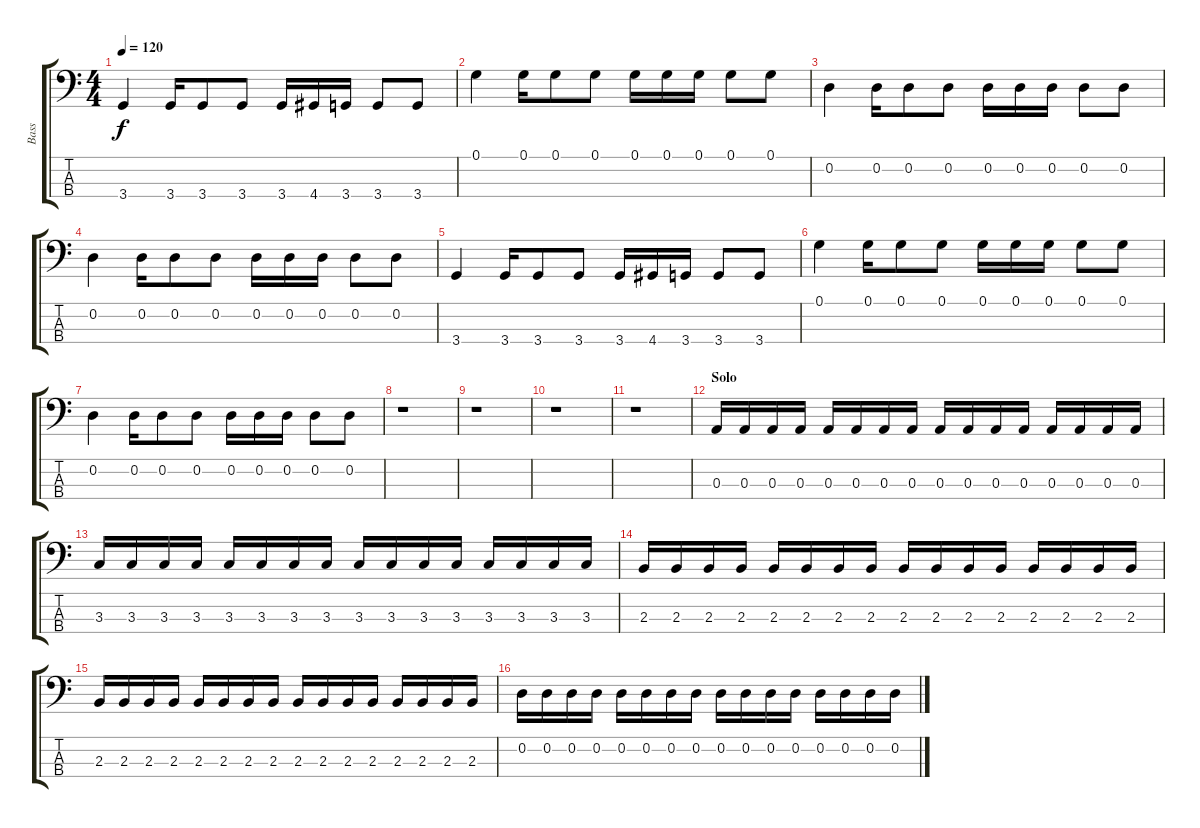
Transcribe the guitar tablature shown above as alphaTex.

\track ("Bass" "Bass") {instrument slapbass2}
\staff {score tabs}
\tuning (G2 D2 A1 E1) {hide}
\ts (4 4)
\tempo 120
\clef f4
\ks c
3.4.4{dy f} 3.4.16 3.4.8 3.4.8 3.4.16 4.4.16 3.4.16 3.4.8 3.4.8 |
0.1.4 0.1.16 0.1.8 0.1.8 0.1.16 0.1.16 0.1.16 0.1.8 0.1.8 |
0.2.4 0.2.16 0.2.8 0.2.8 0.2.16 0.2.16 0.2.16 0.2.8 0.2.8 |
0.2.4 0.2.16 0.2.8 0.2.8 0.2.16 0.2.16 0.2.16 0.2.8 0.2.8 |
3.4.4 3.4.16 3.4.8 3.4.8 3.4.16 4.4.16 3.4.16 3.4.8 3.4.8 |
0.1.4 0.1.16 0.1.8 0.1.8 0.1.16 0.1.16 0.1.16 0.1.8 0.1.8 |
0.2.4 0.2.16 0.2.8 0.2.8 0.2.16 0.2.16 0.2.16 0.2.8 0.2.8 |
r.1 |
r.1 |
r.1 |
r.1 |
\section ("" "Solo")
0.3.16{volume 14} 0.3.16 0.3.16 0.3.16 0.3.16 0.3.16 0.3.16 0.3.16 0.3.16 0.3.16 0.3.16 0.3.16 0.3.16 0.3.16 0.3.16 0.3.16 |
3.3.16 3.3.16 3.3.16 3.3.16 3.3.16 3.3.16 3.3.16 3.3.16 3.3.16 3.3.16 3.3.16 3.3.16 3.3.16 3.3.16 3.3.16 3.3.16 |
2.3.16 2.3.16 2.3.16 2.3.16 2.3.16 2.3.16 2.3.16 2.3.16 2.3.16 2.3.16 2.3.16 2.3.16 2.3.16 2.3.16 2.3.16 2.3.16 |
2.3.16 2.3.16 2.3.16 2.3.16 2.3.16 2.3.16 2.3.16 2.3.16 2.3.16 2.3.16 2.3.16 2.3.16 2.3.16 2.3.16 2.3.16 2.3.16 |
0.2.16 0.2.16 0.2.16 0.2.16 0.2.16 0.2.16 0.2.16 0.2.16 0.2.16 0.2.16 0.2.16 0.2.16 0.2.16 0.2.16 0.2.16 0.2.16
